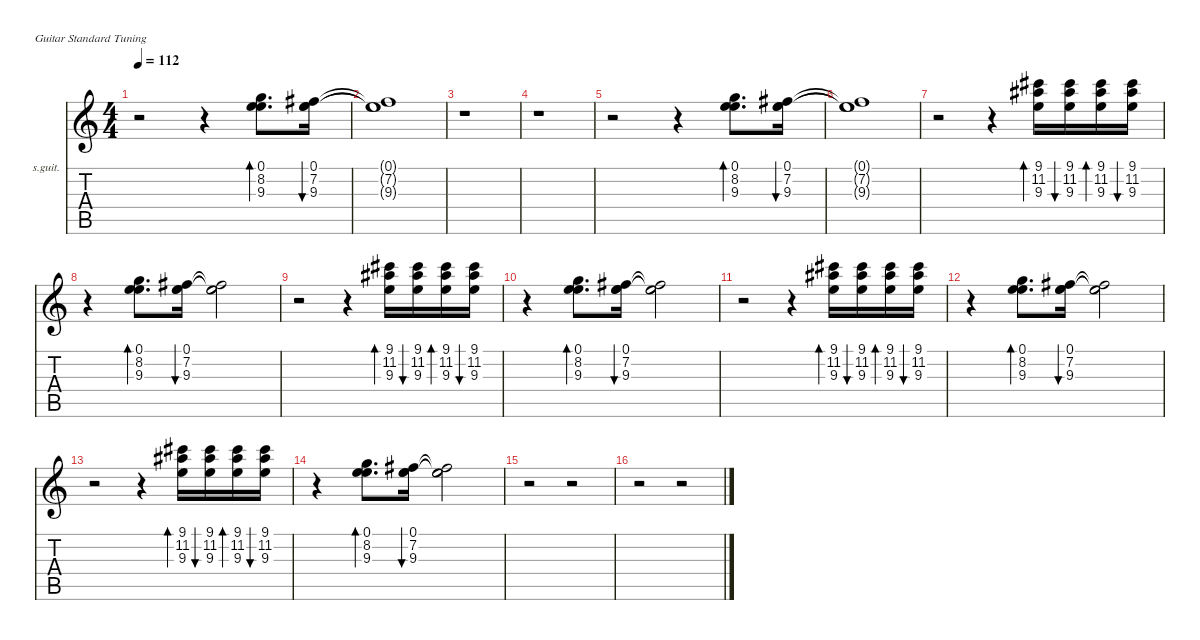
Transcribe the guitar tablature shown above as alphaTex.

\defaultSystemsLayout 4
\hideDynamics
\bracketExtendMode nobrackets
\firstSystemTrackNameOrientation horizontal
\otherSystemsTrackNameOrientation horizontal
\track ("Gtr. 2" "s.guit.") {instrument acousticguitarsteel}
\staff {score tabs}
\tuning (E4 B3 G3 D3 A2 E2)
\ts (4 4)
\tempo 112
\clef g2
\ks c
r.2{dy f} r.4 (0.1 8.2 9.3).8{d bd 60 dy mf} (0.1 7.2{acc #} 9.3).16{bu 60} |
(0.1{t} 7.2{t acc #} 9.3{t}).1{dy f} |
r.1 |
r.1 |
r.2 r.4 (0.1 8.2 9.3).8{d bd 60 dy mf} (0.1 7.2{acc #} 9.3).16{bu 60} |
(0.1{t} 7.2{t acc #} 9.3{t}).1{dy f} |
r.2 r.4 (9.1{acc #} 11.2{acc #} 9.3).16{bd 30 dy mf} (9.1{acc #} 11.2{acc #} 9.3).16{bu 30} (9.1{acc #} 11.2{acc #} 9.3).16{bd 30} (9.1{acc #} 11.2{acc #} 9.3).16{bu 30} |
r.4 (0.1 8.2 9.3).8{d bd 60 dy f} (0.1 7.2{acc #} 9.3).16{bu 60} (0.1{t} 7.2{t acc #} 9.3{t}).2 |
r.2 r.4 (9.1{acc #} 11.2{acc #} 9.3).16{bd 30 dy mf} (9.1{acc #} 11.2{acc #} 9.3).16{bu 30} (9.1{acc #} 11.2{acc #} 9.3).16{bd 30} (9.1{acc #} 11.2{acc #} 9.3).16{bu 30} |
r.4 (0.1 8.2 9.3).8{d bd 60 dy f} (0.1 7.2{acc #} 9.3).16{bu 60} (0.1{t} 7.2{t acc #} 9.3{t}).2 |
r.2 r.4 (9.1{acc #} 11.2{acc #} 9.3).16{bd 30 dy mf} (9.1{acc #} 11.2{acc #} 9.3).16{bu 30} (9.1{acc #} 11.2{acc #} 9.3).16{bd 30} (9.1{acc #} 11.2{acc #} 9.3).16{bu 30} |
r.4 (0.1 8.2 9.3).8{d bd 60 dy f} (0.1 7.2{acc #} 9.3).16{bu 60} (0.1{t} 7.2{t acc #} 9.3{t}).2 |
r.2 r.4 (9.1{acc #} 11.2{acc #} 9.3).16{bd 30 dy mf} (9.1{acc #} 11.2{acc #} 9.3).16{bu 30} (9.1{acc #} 11.2{acc #} 9.3).16{bd 30} (9.1{acc #} 11.2{acc #} 9.3).16{bu 30} |
r.4 (0.1 8.2 9.3).8{d bd 60 dy f} (0.1 7.2{acc #} 9.3).16{bu 60} (0.1{t} 7.2{t acc #} 9.3{t}).2 |
r.2 r.2 |
r.2 r.2
